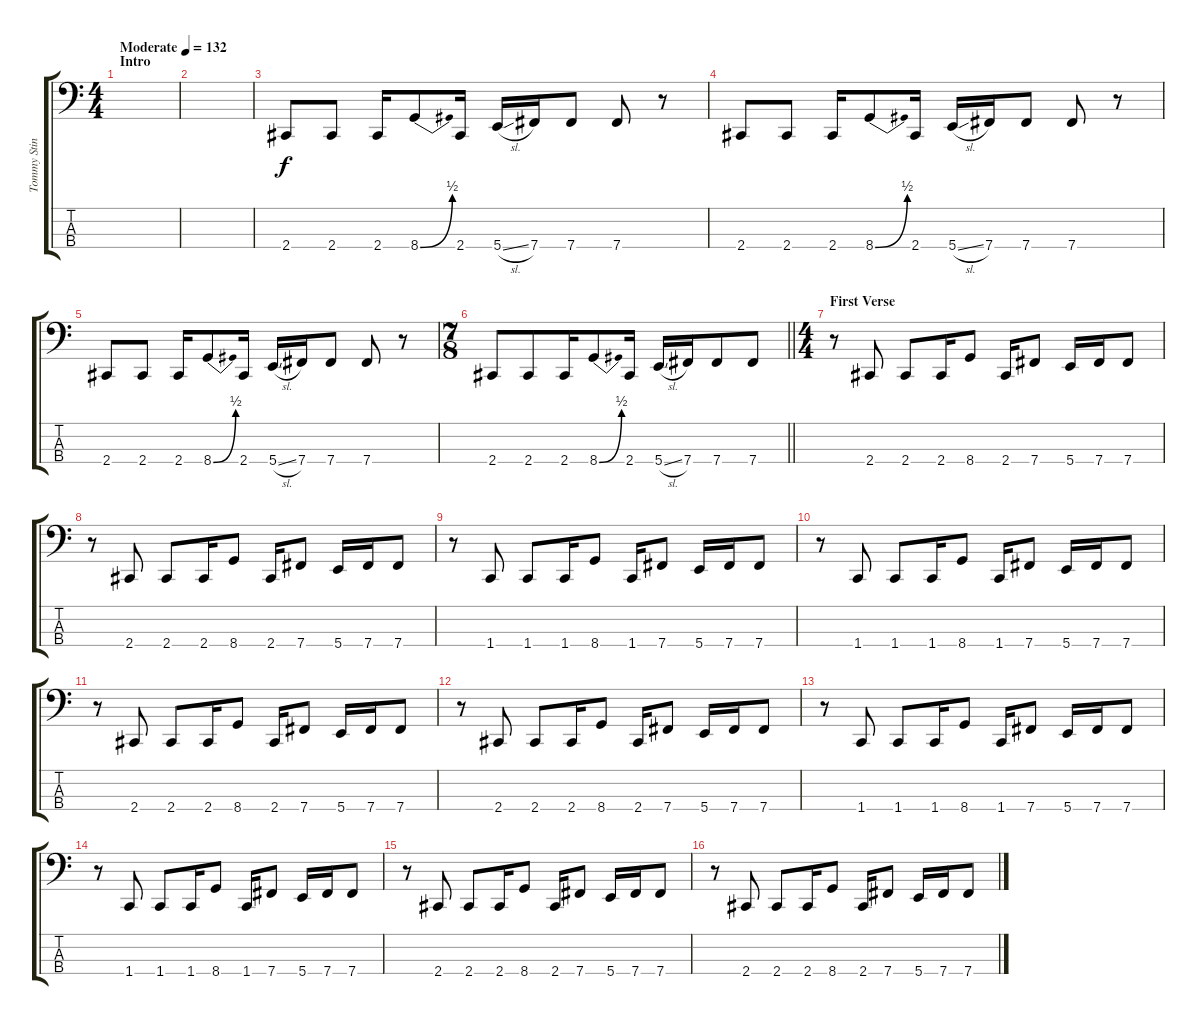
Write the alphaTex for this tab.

\track ("Tommy Stinson" "Tommy Stin") {instrument electricbasspick}
\staff {score tabs}
\tuning (E2 B1 Gb1 B0) {hide}
\ts (4 4)
\section ("" "Intro")
\tempo (132 "Moderate")
\clef f4
\ks c
|
|
2.4.8 2.4.8 2.4.16 8.4{be (bend 0 0 60 2)}.8 2.4.16 5.4{sl}.16 7.4.16 7.4.8 7.4.8 r.8 |
2.4.8 2.4.8 2.4.16 8.4{be (bend 0 0 60 2)}.8 2.4.16 5.4{sl}.16 7.4.16 7.4.8 7.4.8 r.8 |
2.4.8 2.4.8 2.4.16 8.4{be (bend 0 0 60 2)}.8 2.4.16 5.4{sl}.16 7.4.16 7.4.8 7.4.8 r.8 |
\ts (7 8)
\barLineRight lightlight
2.4.8 2.4.8 2.4.16 8.4{be (bend 0 0 60 2)}.8 2.4.16 5.4{sl}.16 7.4.16 7.4.8 7.4.8 |
\ts (4 4)
\section ("" "First Verse")
r.8 2.4.8 2.4.8 2.4.16 8.4.8 2.4.16 7.4.8 5.4.16 7.4.16 7.4.8 |
r.8 2.4.8 2.4.8 2.4.16 8.4.8 2.4.16 7.4.8 5.4.16 7.4.16 7.4.8 |
r.8 1.4.8 1.4.8 1.4.16 8.4.8 1.4.16 7.4.8 5.4.16 7.4.16 7.4.8 |
r.8 1.4.8 1.4.8 1.4.16 8.4.8 1.4.16 7.4.8 5.4.16 7.4.16 7.4.8 |
r.8 2.4.8 2.4.8 2.4.16 8.4.8 2.4.16 7.4.8 5.4.16 7.4.16 7.4.8 |
r.8 2.4.8 2.4.8 2.4.16 8.4.8 2.4.16 7.4.8 5.4.16 7.4.16 7.4.8 |
r.8 1.4.8 1.4.8 1.4.16 8.4.8 1.4.16 7.4.8 5.4.16 7.4.16 7.4.8 |
r.8 1.4.8 1.4.8 1.4.16 8.4.8 1.4.16 7.4.8 5.4.16 7.4.16 7.4.8 |
r.8 2.4.8 2.4.8 2.4.16 8.4.8 2.4.16 7.4.8 5.4.16 7.4.16 7.4.8 |
r.8 2.4.8 2.4.8 2.4.16 8.4.8 2.4.16 7.4.8 5.4.16 7.4.16 7.4.8
